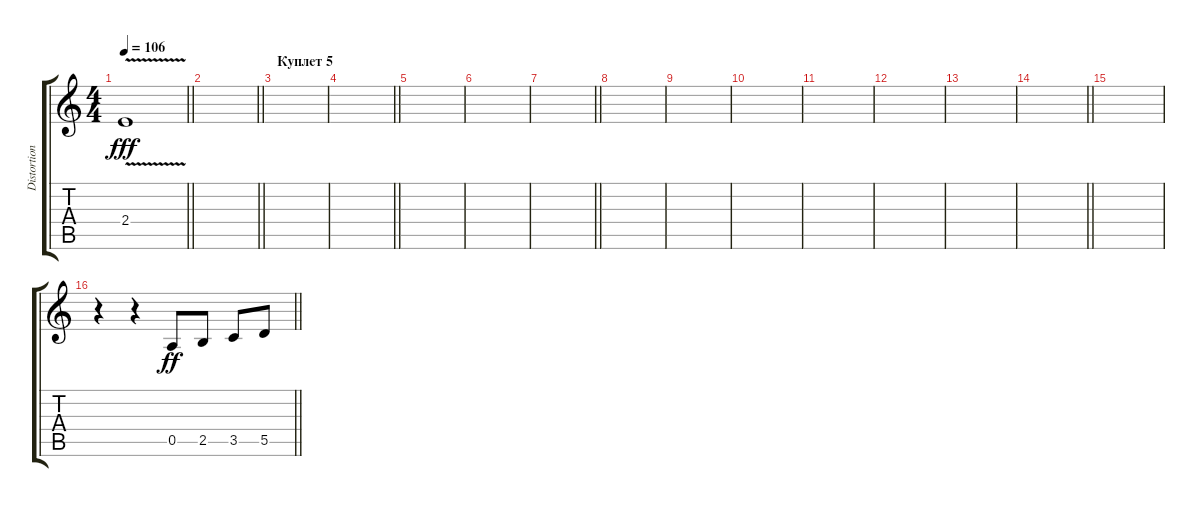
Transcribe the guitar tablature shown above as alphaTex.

\track ("Distortion Гитара (соло)" "Distortion") {instrument distortionguitar}
\staff {score tabs}
\tuning (E4 B3 G3 D3 A2 E2) {hide}
\ts (4 4)
\tempo 106
\clef g2
\barLineRight lightlight
\ks c
2.4{v}.1{dy fff} |
\barLineRight lightlight
|
\section ("" "Куплет 5")
|
\barLineRight lightlight
|
|
|
\barLineRight lightlight
|
|
|
|
|
|
|
\barLineRight lightlight
|
|
\barLineRight lightlight
r.4 r.4 0.5.8{dy ff} 2.5.8 3.5.8 5.5.8
